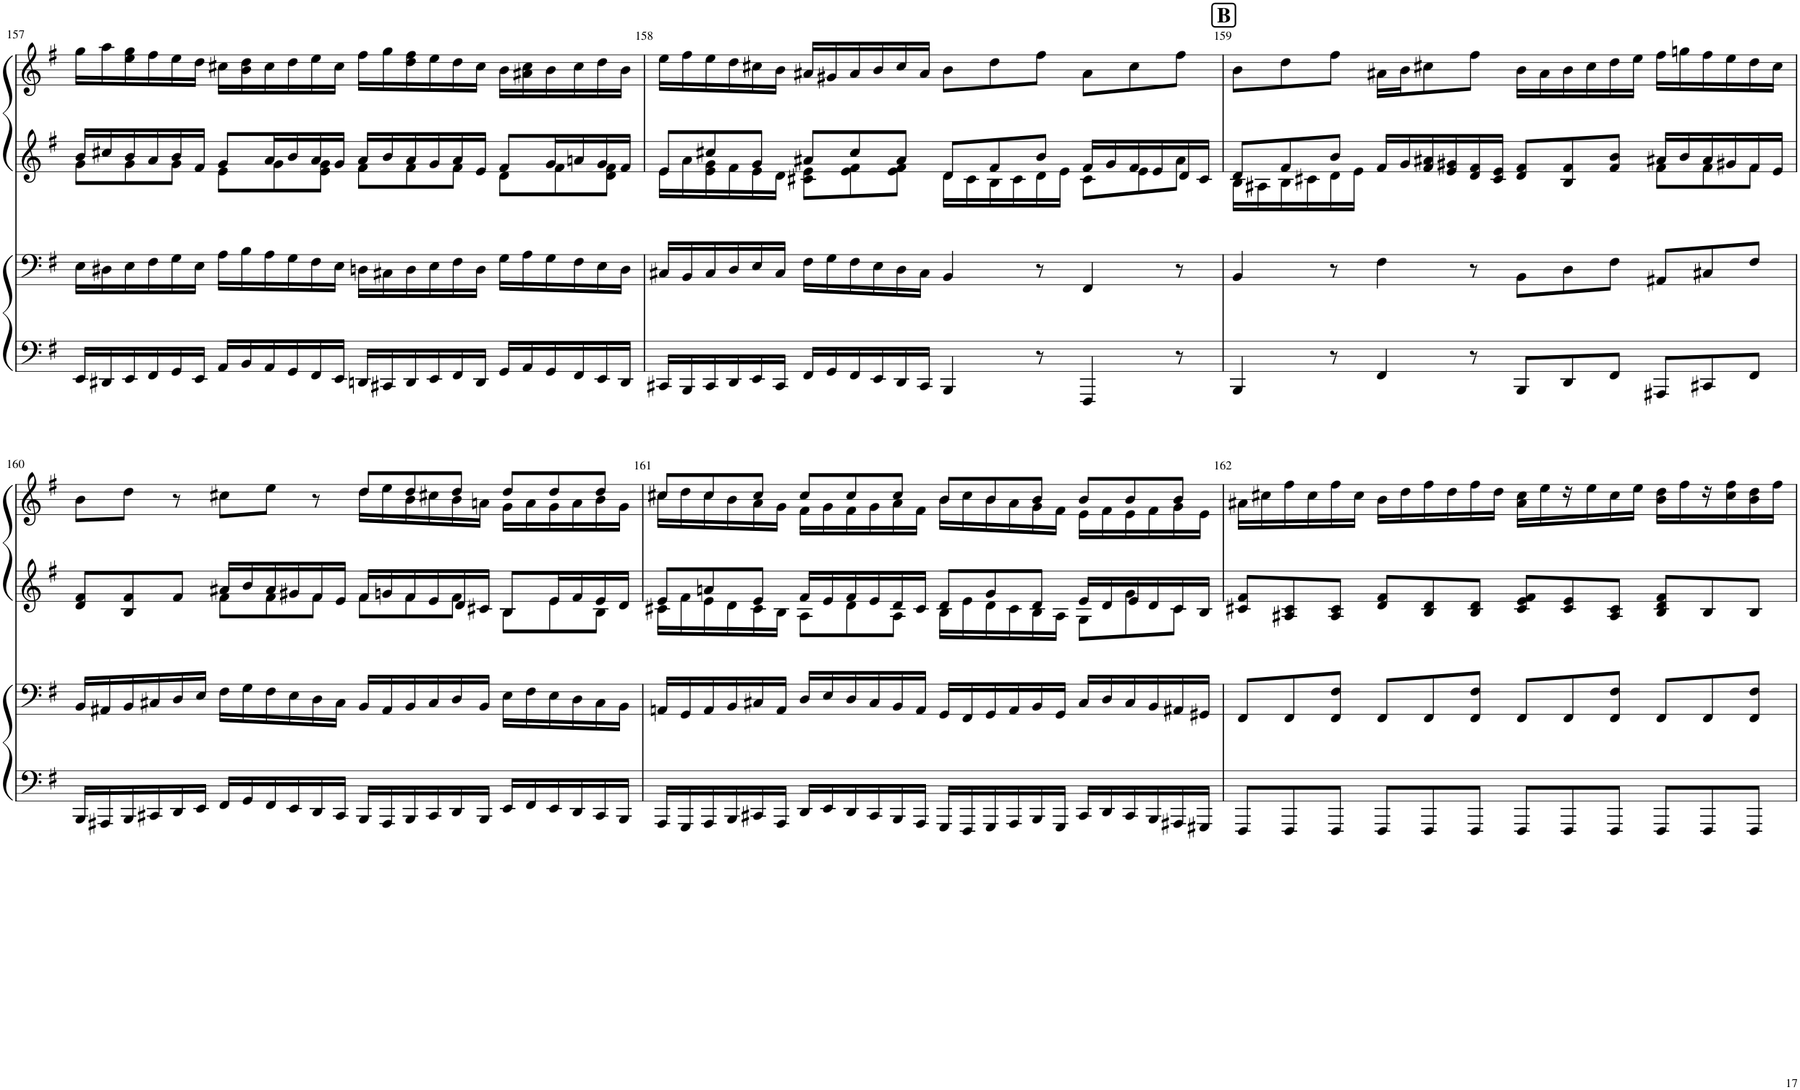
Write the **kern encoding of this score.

**kern	**kern	**kern	**kern
*part2	*part2	*part1	*part1
*staff4	*staff3	*staff2	*staff1
*I"Secondo	*	*I"Primo	*
!!LO:PB:g=z
*clefF4	*clefF4	*clefG2	*clefG2
*k[f#]	*k[f#]	*k[f#]	*k[f#]
*M12/8	*M12/8	*M12/8	*M12/8
=157	=157	=157	=157
*	*	*^	*
16EE/LL	16E\LL	16b/LL	8g\L	16gg\LL
16DD#X/	16D#X\	16cc#X/	.	16aa\
16EE/	16E\	16b/	8g\	16ee\ 16gg\
16FF#/	16F#\	16a/	.	16ff#\
16GG/	16G\	16b/	8g\J	16ee\
16EE/JJ	16E\JJ	16f#/JJ	.	16dd\JJ
16AA/LL	16A\LL	8g/L	8e\L	16cc#X\LL
16BB/	16B\	.	.	16b\ 16dd\
16AA/	16A\	16a/L	8g\	16cc#\
16GG/	16G\	16b/	.	16dd\
16FF#/	16F#\	16a/	8e\ 8g\J	16ee\
16EE/JJ	16E\JJ	16g/JJ	.	16cc#\JJ
16DDn/LL	16Dn\LL	16a/LL	8f#\L	16ff#\LL
16CC#X/	16C#X\	16b/	.	16gg\
16DD/	16D\	16a/	8f#\	16dd\ 16ff#\
16EE/	16E\	16g/	.	16ee\
16FF#/	16F#\	16a/	8f#\J	16dd\
16DD/JJ	16D\JJ	16e/JJ	.	16cc#\JJ
16GG/LL	16G\LL	8f#/L	8d\L	16b\LL
16AA/	16A\	.	.	16a#X\ 16cc#\
16GG/	16G\	16g/L	8f#\	16b\
16FF#/	16F#\	16an/	.	16cc#\
16EE/	16E\	16g/	8d\ 8f#\J	16dd\
16DD/JJ	16D\JJ	16f#/JJ	.	16b\JJ
=158	=158	=158	=158	=158
16CC#X/LL	16C#X/LL	8e/L	16e\LL	16ee\LL
16BBB/	16BB/	.	16a\	16ff#\
16CC#/	16C#/	8cc#X/	16e\ 16g\	16ee\
16DD/	16D/	.	16f#\	16dd\
16EE/	16E/	8g/J	16e\	16cc#X\
16CC#/JJ	16C#/JJ	.	16d\JJ	16b\JJ
16FF#/LL	16F#\LL	8a#X/L	8c#X\ 8e\L	16a#X/LL
16GG/	16G\	.	.	16g#X/
16FF#/	16F#\	8cc#/	8e\ 8f#\	16a#/
16EE/	16E\	.	.	16b/
16DD/	16D\	8a#/J	8e\ 8f#\J	16cc#/
16CC#/JJ	16C#\JJ	.	.	16a#/JJ
4BBB/	4BB/	8d/L	16d\LL	8b\L
.	.	.	16c#\	.
.	.	8f#/	16B\	8dd\
.	.	.	16c#\	.
8r	8r	8b/J	16d\	8ff#\J
.	.	.	16e\JJ	.
4FFF#/	4FF#/	16f#/LL	8c#\L	8a#\L
.	.	16g/	.	.
.	.	16f#/	8e\	8cc#\
.	.	16e/	.	.
8r	8r	16d/	8a#\J	8ff#\J
.	.	16c#/JJ	.	.
!!LO:REH:place=s1:a:B:cj:fs=14:t=B
=159	=159	=159	=159	=159
4BBB/	4BB/	8d/L	16B\LL	8b\L
.	.	.	16A#X\	.
.	.	8f#/	16B\	8dd\
.	.	.	16c#X\	.
8r	8r	8b/J	16d\	8ff#\J
.	.	.	16e\JJ	.
4FF#/	4F#\	16f#/LL	2.ryy	16a#X\LL
.	.	16g/	.	16b\J
.	.	16f#/ 16a#X/	.	8cc#X\
.	.	16e/ 16g#X/	.	.
8r	8r	16d/ 16f#/	.	8ff#\J
.	.	16c#/ 16e/JJ	.	.
8BBB/L	8BB\L	8d/ 8f#/L	.	16b\LL
.	.	.	.	16a#\
8DD/	8D\	8B/ 8f#/	.	16b\
.	.	.	.	16cc#\
8FF#/J	8F#\J	8f#/ 8b/J	.	16dd\
.	.	.	.	16ee\JJ
8AAA#X/L	8AA#X/L	16a#X/LL	8f#\L	16ff#\LL
.	.	16b/	.	16ggn\
8CC#X/	8C#X/	16a#/	8f#\	16ff#\
.	.	16g#X/	.	16ee\
8FF#/J	8F#/J	16f#/	8f#\J	16dd\
.	.	16e/JJ	.	16cc#\JJ
!!LO:LB:g=z
=160	=160	=160	=160	=160
*	*	*	*	*^
16BBB/LL	16BB/LL	8d/ 8f#/L	4.ryy	8b\L	2.ryy
16AAA#X/	16AA#X/	.	.	.	.
16BBB/	16BB/	8B/ 8f#/	.	8dd\J	.
16CC#X/	16C#X/	.	.	.	.
16DD/	16D/	8f#/J	.	8r	.
16EE/JJ	16E/JJ	.	.	.	.
16FF#/LL	16F#\LL	16a#X/LL	8f#\L	8cc#X\L	.
16GG/	16G\	16b/	.	.	.
16FF#/	16F#\	16a#/	8f#\	8ee\J	.
16EE/	16E\	16g#X/	.	.	.
16DD/	16D\	16f#/	8f#\J	8r	.
16CC#/JJ	16C#\JJ	16e/JJ	.	.	.
16BBB/LL	16BB/LL	16f#/LL	8f#\L	8dd/L	16dd\LL
16AAA#/	16AA#/	16gn/	.	.	16ee\
16BBB/	16BB/	16f#/	8f#\	8dd/	16b\
16CC#/	16C#/	16e/	.	.	16cc#X\
16DD/	16D/	16d/	8f#\J	8dd/J	16b\
16BBB/JJ	16BB/JJ	16c#X/JJ	.	.	16an\JJ
16EE/LL	16E\LL	8B/L	8B\L	8dd/L	16g\LL
16FF#/	16F#\	.	.	.	16a\
16EE/	16E\	16e/L	8e\	8dd/	16g\
16DD/	16D\	16f#/	.	.	16a\
16CC#/	16C#\	16e/	8B\J	8dd/J	16b\
16BBB/JJ	16BB\JJ	16d/JJ	.	.	16g\JJ
=161	=161	=161	=161	=161	=161
16AAA/LL	16AAn/LL	8e/L	16c#X\LL	8cc#X/L	16cc#\LL
16GGG/	16GG/	.	16f#\	.	16dd\
16AAA/	16AA/	8an/	16e\	8cc#/	16cc#\
16BBB/	16BB/	.	16d\	.	16b\
16CC#X/	16C#X/	8e/J	16c#\	8cc#/J	16a\
16AAA/JJ	16AA/JJ	.	16B\JJ	.	16g\JJ
16DD/LL	16D/LL	16f#/LL	8A\L	8cc#/L	16f#\LL
16EE/	16E/	16e/	.	.	16g\
16DD/	16D/	16f#/	8d\	8cc#/	16f#\
16CC#/	16C#/	16e/	.	.	16g\
16BBB/	16BB/	16d/	8A\J	8cc#/J	16a\
16AAA/JJ	16AA/JJ	16c#/JJ	.	.	16f#\JJ
16GGG/LL	16GG/LL	8d/L	16B\LL	8b/L	16b\LL
16FFF#/	16FF#/	.	16e\	.	16cc#\
16GGG/	16GG/	8g/	16d\	8b/	16b\
16AAA/	16AA/	.	16c#\	.	16a\
16BBB/	16BB/	8d/J	16B\	8b/J	16g\
16GGG/JJ	16GG/JJ	.	16A\JJ	.	16f#\JJ
16CC#/LL	16C#/LL	16e/LL	8G\L	8b/L	16e\LL
16DD/	16D/	16d/	.	.	16f#\
16CC#/	16C#/	16e/	8g\	8b/	16e\
16BBB/	16BB/	16d/	.	.	16f#\
16AAA#X/	16AA#X/	16c#/	8c#\J	8b/J	16g\
16GGG#X/JJ	16GG#X/JJ	16B/JJ	.	.	16e\JJ
*	*	*v	*v	*	*
*	*	*	*v	*v
=162	=162	=162	=162
8FFF#/L	8FF#/L	8c#X/ 8f#/L	16a#X\LL
.	.	.	16cc#X\
8FFF#/	8FF#/	8A#X/ 8c#/	16ff#\
.	.	.	16cc#\
8FFF#/J	8FF#/ 8F#/J	8A#/ 8c#/J	16ff#\
.	.	.	16cc#\JJ
8FFF#/L	8FF#/L	8d/ 8f#/L	16b\LL
.	.	.	16dd\
8FFF#/	8FF#/	8B/ 8d/	16ff#\
.	.	.	16dd\
8FFF#/J	8FF#/ 8F#/J	8B/ 8d/J	16ff#\
.	.	.	16dd\JJ
8FFF#/L	8FF#/L	8c#/ 8e/ 8f#/L	16a#\ 16cc#\LL
.	.	.	16ee\
8FFF#/	8FF#/	8c#/ 8e/	16r
.	.	.	16ee\
8FFF#/J	8FF#/ 8F#/J	8A#/ 8c#/J	16cc#\
.	.	.	16ee\JJ
8FFF#/L	8FF#/L	8B/ 8d/ 8f#/L	16b\ 16dd\LL
.	.	.	16ff#\
8FFF#/	8FF#/	8B/	16r
.	.	.	16cc#\ 16ff#\
8FFF#/J	8FF#/ 8F#/J	8B/J	16b\ 16dd\
.	.	.	16ff#\JJ
=	=	=	=
*-	*-	*-	*-
